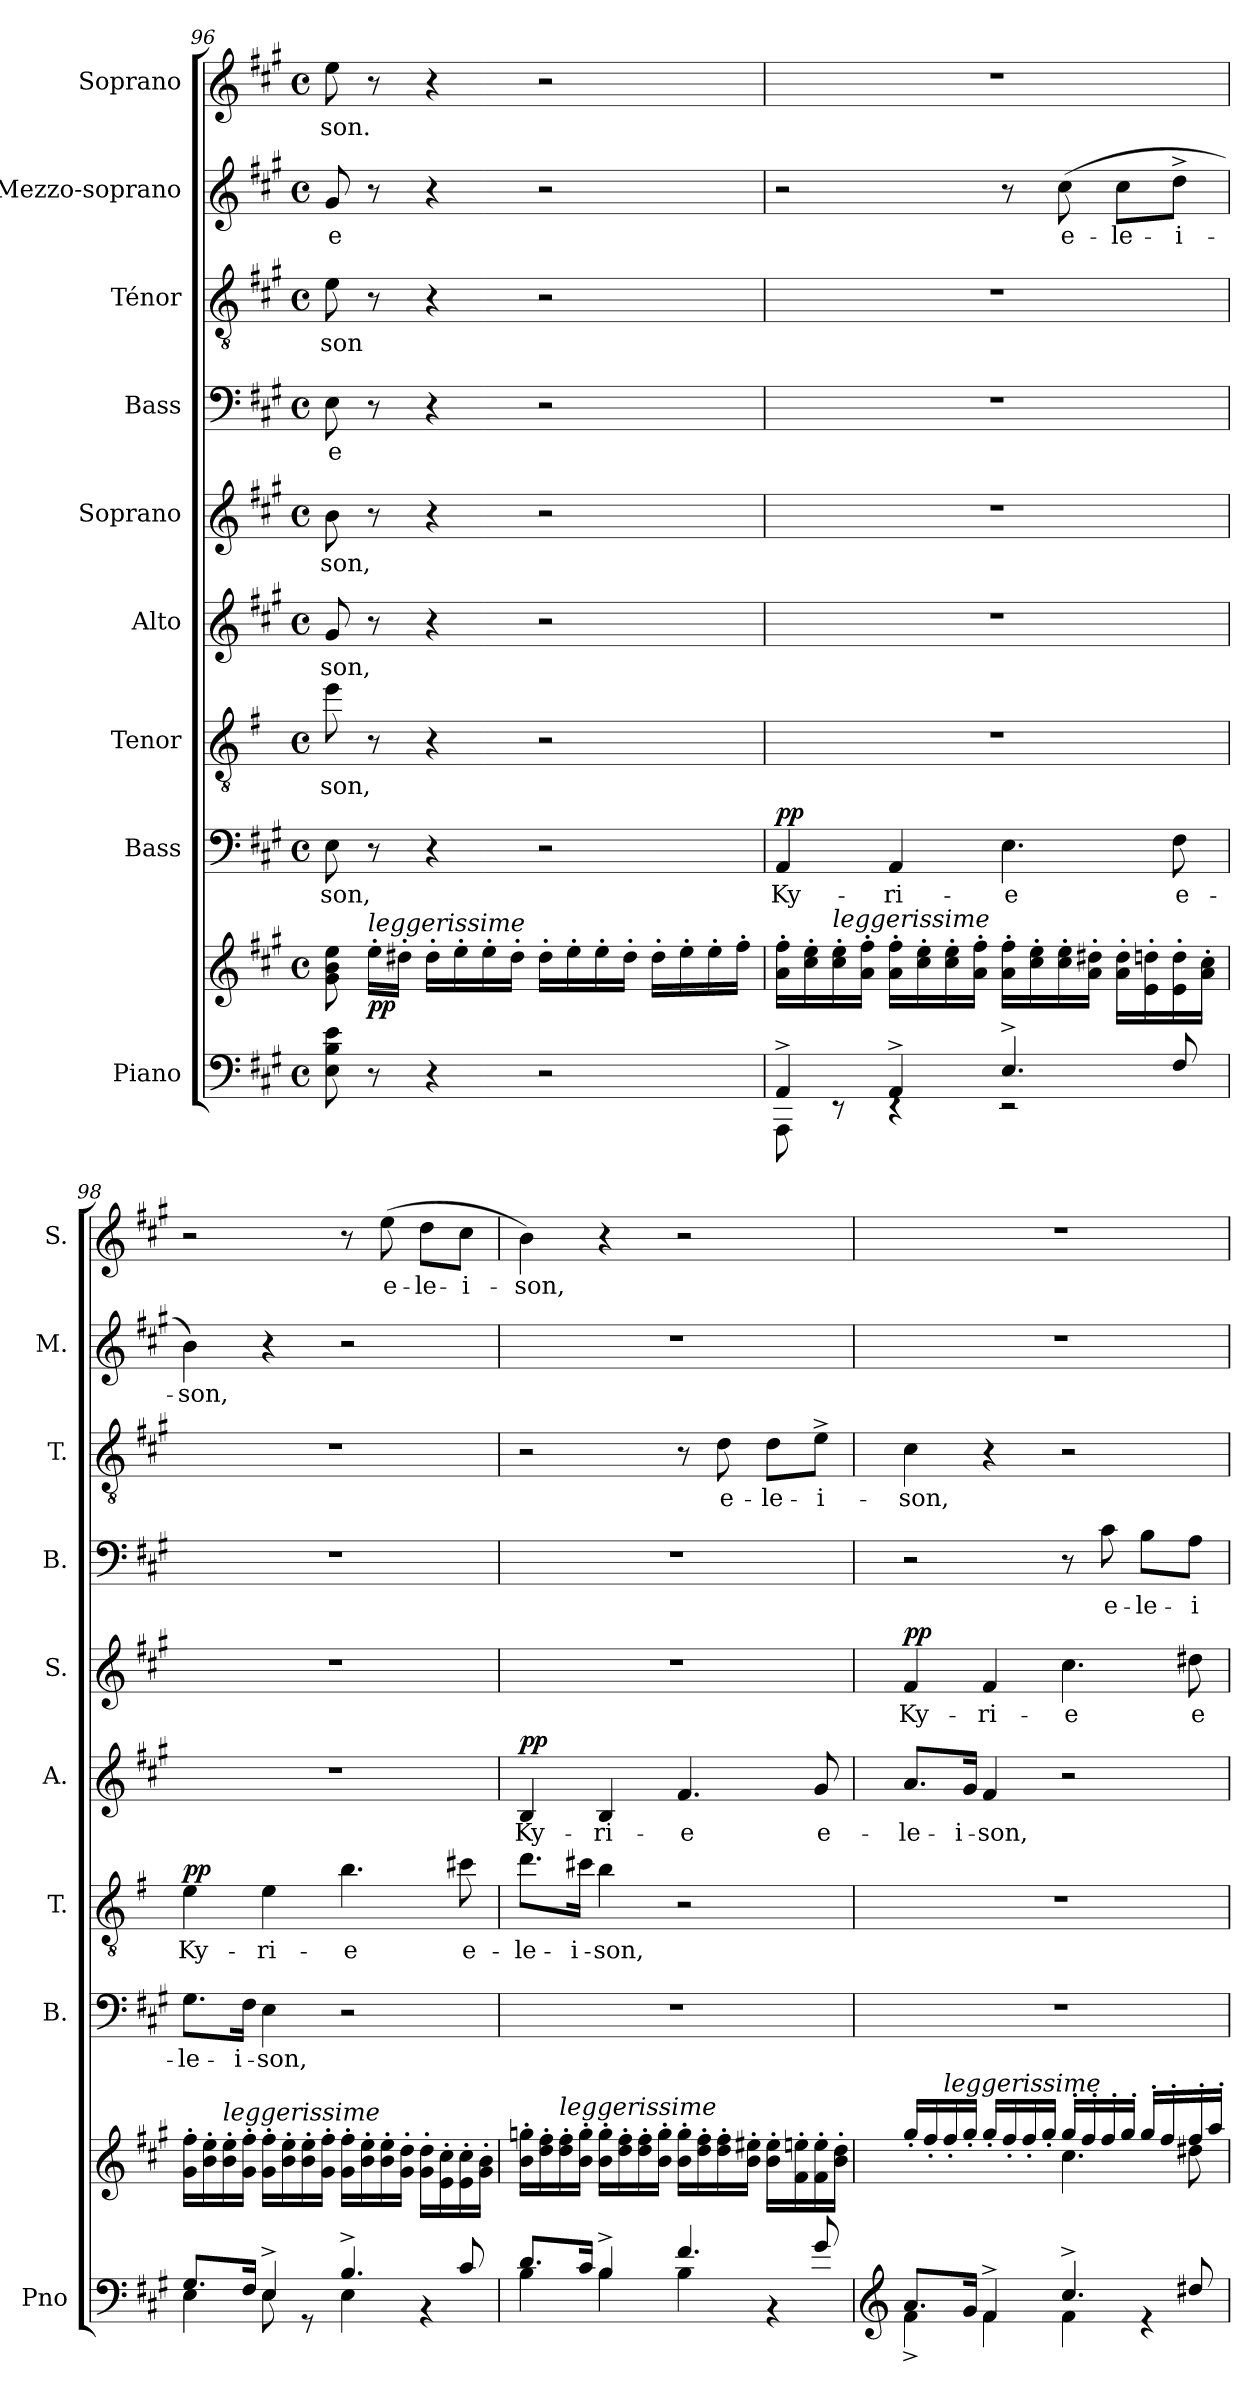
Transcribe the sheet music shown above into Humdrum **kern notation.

**kern	**kern	**dynam	**kern	**text	**dynam	**kern	**text	**dynam	**kern	**text	**dynam	**kern	**text	**dynam	**kern	**text	**kern	**text	**kern	**text	**kern	**text
*part9	*part9	*part9	*part8	*part8	*part8	*part7	*part7	*part7	*part6	*part6	*part6	*part5	*part5	*part5	*part4	*part4	*part3	*part3	*part2	*part2	*part1	*part1
*staff10	*staff9	*staff9/10	*staff8	*staff8	*staff8	*staff7	*staff7	*staff7	*staff6	*staff6	*staff6	*staff5	*staff5	*staff5	*staff4	*staff4	*staff3	*staff3	*staff2	*staff2	*staff1	*staff1
*I"Piano	*	*	*I"Bass	*	*	*I"Tenor	*	*	*I"Alto	*	*	*I"Soprano	*	*	*I"Bass	*	*I"Ténor	*	*I"Mezzo-soprano	*	*I"Soprano	*
*I'Pno	*	*	*I'B.	*	*	*I'T.	*	*	*I'A.	*	*	*I'S.	*	*	*I'B.	*	*I'T.	*	*I'M.	*	*I'S.	*
!!LO:PB:g=z
*clefF4	*clefG2	*	*clefF4	*	*	*clefGv2	*	*	*clefG2	*	*	*clefG2	*	*	*clefF4	*	*clefGv2	*	*clefG2	*	*clefG2	*
*	*	*	*	*	*	*ITrd8c14	*	*	*	*	*	*	*	*	*	*	*	*	*	*	*	*
*k[f#c#g#]	*k[f#c#g#]	*	*k[f#c#g#]	*	*	*k[f#]	*	*	*k[f#c#g#]	*	*	*k[f#c#g#]	*	*	*k[f#c#g#]	*	*k[f#c#g#]	*	*k[f#c#g#]	*	*k[f#c#g#]	*
*M4/4	*M4/4	*	*M4/4	*	*	*M4/4	*	*	*M4/4	*	*	*M4/4	*	*	*M4/4	*	*M4/4	*	*M4/4	*	*M4/4	*
*met(c)	*met(c)	*	*met(c)	*	*	*met(c)	*	*	*met(c)	*	*	*met(c)	*	*	*met(c)	*	*met(c)	*	*met(c)	*	*met(c)	*
=96	=96	=96	=96	=96	=96	=96	=96	=96	=96	=96	=96	=96	=96	=96	=96	=96	=96	=96	=96	=96	=96	=96
!	!	!	!	!LO:LY:b	!	!	!LO:LY:b	!	!	!LO:LY:b	!	!	!LO:LY:b	!	!	!LO:LY:b	!	!LO:LY:b	!	!LO:LY:b	!	!LO:LY:b
8E\ 8B\ 8e\	8g#\ 8b\ 8ee\	.	8E\	-son,	.	8ei\	-son,	.	8g#/	-son,	.	8b\	-son,	.	8E\	-e	8e\	-son	8g#/	-e	8ee\	-son.
!	!LO:TX:a:i:t=leggerissime	!	!	!	!	!	!	!	!	!	!	!	!	!	!	!	!	!	!	!	!	!
!	!	!LO:DY:b	!	!	!	!	!	!	!	!	!	!	!	!	!	!	!	!	!	!	!	!
8r	16ee'\LL	pp	8r	.	.	8r	.	.	8r	.	.	8r	.	.	8r	.	8r	.	8r	.	8r	.
.	16dd#X'\JJ	.	.	.	.	.	.	.	.	.	.	.	.	.	.	.	.	.	.	.	.	.
4r	16dd#'\LL	.	4r	.	.	4r	.	.	4r	.	.	4r	.	.	4r	.	4r	.	4r	.	4r	.
.	16ee'\	.	.	.	.	.	.	.	.	.	.	.	.	.	.	.	.	.	.	.	.	.
.	16ee'\	.	.	.	.	.	.	.	.	.	.	.	.	.	.	.	.	.	.	.	.	.
.	16dd#'\JJ	.	.	.	.	.	.	.	.	.	.	.	.	.	.	.	.	.	.	.	.	.
2r	16dd#'\LL	.	2r	.	.	2r	.	.	2r	.	.	2r	.	.	2r	.	2r	.	2r	.	2r	.
.	16ee'\	.	.	.	.	.	.	.	.	.	.	.	.	.	.	.	.	.	.	.	.	.
.	16ee'\	.	.	.	.	.	.	.	.	.	.	.	.	.	.	.	.	.	.	.	.	.
.	16dd#'\JJ	.	.	.	.	.	.	.	.	.	.	.	.	.	.	.	.	.	.	.	.	.
.	16dd#'\LL	.	.	.	.	.	.	.	.	.	.	.	.	.	.	.	.	.	.	.	.	.
.	16ee'\	.	.	.	.	.	.	.	.	.	.	.	.	.	.	.	.	.	.	.	.	.
.	16ee'\	.	.	.	.	.	.	.	.	.	.	.	.	.	.	.	.	.	.	.	.	.
.	16ff#'\JJ	.	.	.	.	.	.	.	.	.	.	.	.	.	.	.	.	.	.	.	.	.
=97	=97	=97	=97	=97	=97	=97	=97	=97	=97	=97	=97	=97	=97	=97	=97	=97	=97	=97	=97	=97	=97	=97
*^	*	*	*	*	*	*	*	*	*	*	*	*	*	*	*	*	*	*	*	*	*	*
!	!	!	!	!	!LO:LY:b	!LO:DY:a	!	!	!	!	!	!	!	!	!	!	!	!	!	!	!	!	!
4AA^/	8AAA\	16a\' 16ff#\'LL	.	4AA/	Ky-	pp	1r	.	.	1r	.	.	1r	.	.	1r	.	1r	.	2r	.	1r	.
.	.	16cc#\' 16ee\'	.	.	.	.	.	.	.	.	.	.	.	.	.	.	.	.	.	.	.	.	.
!	!	!LO:TX:a:i:t=leggerissime	!	!	!	!	!	!	!	!	!	!	!	!	!	!	!	!	!	!	!	!	!
.	8rEE	16cc#\' 16ee\'	.	.	.	.	.	.	.	.	.	.	.	.	.	.	.	.	.	.	.	.	.
.	.	16a\' 16ff#\'JJ	.	.	.	.	.	.	.	.	.	.	.	.	.	.	.	.	.	.	.	.	.
!	!	!	!	!	!LO:LY:b	!	!	!	!	!	!	!	!	!	!	!	!	!	!	!	!	!	!
4AA^/	4rEE	16a\' 16ff#\'LL	.	4AA/	-ri-	.	.	.	.	.	.	.	.	.	.	.	.	.	.	.	.	.	.
.	.	16cc#\' 16ee\'	.	.	.	.	.	.	.	.	.	.	.	.	.	.	.	.	.	.	.	.	.
.	.	16cc#\' 16ee\'	.	.	.	.	.	.	.	.	.	.	.	.	.	.	.	.	.	.	.	.	.
.	.	16a\' 16ff#\'JJ	.	.	.	.	.	.	.	.	.	.	.	.	.	.	.	.	.	.	.	.	.
!	!	!	!	!	!LO:LY:b	!	!	!	!	!	!	!	!	!	!	!	!	!	!	!	!	!	!
4.E^/	2rEE	16a\' 16ff#\'LL	.	4.E\	-e	.	.	.	.	.	.	.	.	.	.	.	.	.	.	8r	.	.	.
.	.	16cc#\' 16ee\'	.	.	.	.	.	.	.	.	.	.	.	.	.	.	.	.	.	.	.	.	.
!	!	!	!	!	!	!	!	!	!	!	!	!	!	!	!	!	!	!	!	!	!LO:LY:b	!	!
.	.	16cc#\' 16ee\'	.	.	.	.	.	.	.	.	.	.	.	.	.	.	.	.	.	(8cc#\	e-	.	.
.	.	16a\' 16dd#X\'JJ	.	.	.	.	.	.	.	.	.	.	.	.	.	.	.	.	.	.	.	.	.
!	!	!	!	!	!	!	!	!	!	!	!	!	!	!	!	!	!	!	!	!	!LO:LY:b	!	!
.	.	16a\' 16dd#\'LL	.	.	.	.	.	.	.	.	.	.	.	.	.	.	.	.	.	8cc#\L	-le-	.	.
.	.	16e\' 16ddn\'	.	.	.	.	.	.	.	.	.	.	.	.	.	.	.	.	.	.	.	.	.
!	!	!	!	!	!LO:LY:b	!	!	!	!	!	!	!	!	!	!	!	!	!	!	!	!LO:LY:b	!	!
8F#/	.	16e\' 16dd\'	.	8F#\	e-	.	.	.	.	.	.	.	.	.	.	.	.	.	.	8dd^\J	-i-	.	.
.	.	16a\' 16cc#\'JJ	.	.	.	.	.	.	.	.	.	.	.	.	.	.	.	.	.	.	.	.	.
=98	=98	=98	=98	=98	=98	=98	=98	=98	=98	=98	=98	=98	=98	=98	=98	=98	=98	=98	=98	=98	=98	=98	=98
!	!	!	!	!	!LO:LY:b	!	!	!LO:LY:b	!LO:DY:a	!	!	!	!	!	!	!	!	!	!	!	!LO:LY:b	!	!
8.G#/L	4E\	16g#\' 16ff#\'LL	.	8.G#\L	-le-	.	4Ei\	Ky-	pp	1r	.	.	1r	.	.	1r	.	1r	.	4b\)	-son,	2r	.
.	.	16b\' 16ee\'	.	.	.	.	.	.	.	.	.	.	.	.	.	.	.	.	.	.	.	.	.
!	!	!LO:TX:a:i:t=leggerissime	!	!	!	!	!	!	!	!	!	!	!	!	!	!	!	!	!	!	!	!	!
.	.	16b\' 16ee\'	.	.	.	.	.	.	.	.	.	.	.	.	.	.	.	.	.	.	.	.	.
!	!	!	!	!	!LO:LY:b	!	!	!	!	!	!	!	!	!	!	!	!	!	!	!	!	!	!
16F#/Jk	.	16g#\' 16ff#\'JJ	.	16F#\Jk	-i-	.	.	.	.	.	.	.	.	.	.	.	.	.	.	.	.	.	.
!	!	!	!	!	!LO:LY:b	!	!	!LO:LY:b	!	!	!	!	!	!	!	!	!	!	!	!	!	!	!
4E^/	8E\	16g#\' 16ff#\'LL	.	4E\	-son,	.	4Ei\	-ri-	.	.	.	.	.	.	.	.	.	.	.	4r	.	.	.
.	.	16b\' 16ee\'	.	.	.	.	.	.	.	.	.	.	.	.	.	.	.	.	.	.	.	.	.
.	8r	16b\' 16ee\'	.	.	.	.	.	.	.	.	.	.	.	.	.	.	.	.	.	.	.	.	.
.	.	16g#\' 16ff#\'JJ	.	.	.	.	.	.	.	.	.	.	.	.	.	.	.	.	.	.	.	.	.
!	!	!	!	!	!	!	!	!LO:LY:b	!	!	!	!	!	!	!	!	!	!	!	!	!	!	!
4.B^/	4E\	16g#\' 16ff#\'LL	.	2r	.	.	4.Bi\	-e	.	.	.	.	.	.	.	.	.	.	.	2r	.	8r	.
.	.	16b\' 16ee\'	.	.	.	.	.	.	.	.	.	.	.	.	.	.	.	.	.	.	.	.	.
!	!	!	!	!	!	!	!	!	!	!	!	!	!	!	!	!	!	!	!	!	!	!	!LO:LY:b
.	.	16b\' 16ee\'	.	.	.	.	.	.	.	.	.	.	.	.	.	.	.	.	.	.	.	(8ee\	e-
.	.	16g#\' 16dd\'JJ	.	.	.	.	.	.	.	.	.	.	.	.	.	.	.	.	.	.	.	.	.
!	!	!	!	!	!	!	!	!	!	!	!	!	!	!	!	!	!	!	!	!	!	!	!LO:LY:b
.	4r	16g#\' 16dd\'LL	.	.	.	.	.	.	.	.	.	.	.	.	.	.	.	.	.	.	.	8dd\L	-le-
.	.	16e\' 16cc#\'	.	.	.	.	.	.	.	.	.	.	.	.	.	.	.	.	.	.	.	.	.
!	!	!	!	!	!	!	!	!LO:LY:b	!	!	!	!	!	!	!	!	!	!	!	!	!	!	!LO:LY:b
8c#/	.	16e\' 16cc#\'	.	.	.	.	8c#Xi\	e-	.	.	.	.	.	.	.	.	.	.	.	.	.	8cc#\J	-i-
.	.	16g#\' 16b\'JJ	.	.	.	.	.	.	.	.	.	.	.	.	.	.	.	.	.	.	.	.	.
!!LO:PB:g=z
=99	=99	=99	=99	=99	=99	=99	=99	=99	=99	=99	=99	=99	=99	=99	=99	=99	=99	=99	=99	=99	=99	=99	=99
!	!	!	!	!	!	!	!	!LO:LY:b	!	!	!LO:LY:b	!LO:DY:a	!	!	!	!	!	!	!	!	!	!	!LO:LY:b
8.d/L	4B\	16b\' 16ggn\'LL	.	1r	.	.	8.di\L	-le-	.	4B/	Ky-	pp	1r	.	.	1r	.	2r	.	1r	.	4b\)	-son,
.	.	16dd\' 16ff#\'	.	.	.	.	.	.	.	.	.	.	.	.	.	.	.	.	.	.	.	.	.
!	!	!LO:TX:a:i:t=leggerissime	!	!	!	!	!	!	!	!	!	!	!	!	!	!	!	!	!	!	!	!	!
.	.	16dd\' 16ff#\'	.	.	.	.	.	.	.	.	.	.	.	.	.	.	.	.	.	.	.	.	.
!	!	!	!	!	!	!	!	!LO:LY:b	!	!	!	!	!	!	!	!	!	!	!	!	!	!	!
16c#/Jk	.	16b\' 16gg\'JJ	.	.	.	.	16c#Xi\Jk	-i-	.	.	.	.	.	.	.	.	.	.	.	.	.	.	.
!	!	!	!	!	!	!	!	!LO:LY:b	!	!	!LO:LY:b	!	!	!	!	!	!	!	!	!	!	!	!
4B^/	4B\	16b\' 16gg\'LL	.	.	.	.	4Bi\	-son,	.	4B/	-ri-	.	.	.	.	.	.	.	.	.	.	4r	.
.	.	16dd\' 16ff#\'	.	.	.	.	.	.	.	.	.	.	.	.	.	.	.	.	.	.	.	.	.
.	.	16dd\' 16ff#\'	.	.	.	.	.	.	.	.	.	.	.	.	.	.	.	.	.	.	.	.	.
.	.	16b\' 16gg\'JJ	.	.	.	.	.	.	.	.	.	.	.	.	.	.	.	.	.	.	.	.	.
!	!	!	!	!	!	!	!	!	!	!	!LO:LY:b	!	!	!	!	!	!	!	!	!	!	!	!
4.f#/	4B\	16b\' 16gg\'LL	.	.	.	.	2r	.	.	4.f#/	-e	.	.	.	.	.	.	8r	.	.	.	2r	.
.	.	16dd\' 16ff#\'	.	.	.	.	.	.	.	.	.	.	.	.	.	.	.	.	.	.	.	.	.
!	!	!	!	!	!	!	!	!	!	!	!	!	!	!	!	!	!	!	!LO:LY:b	!	!	!	!
.	.	16dd\' 16ff#\'	.	.	.	.	.	.	.	.	.	.	.	.	.	.	.	8d\	e-	.	.	.	.
.	.	16b\' 16ee#X\'JJ	.	.	.	.	.	.	.	.	.	.	.	.	.	.	.	.	.	.	.	.	.
!	!	!	!	!	!	!	!	!	!	!	!	!	!	!	!	!	!	!	!LO:LY:b	!	!	!	!
.	4r	16b\' 16ee#\'LL	.	.	.	.	.	.	.	.	.	.	.	.	.	.	.	8d\L	-le-	.	.	.	.
.	.	16f#\' 16een\'	.	.	.	.	.	.	.	.	.	.	.	.	.	.	.	.	.	.	.	.	.
!	!	!	!	!	!	!	!	!	!	!	!LO:LY:b	!	!	!	!	!	!	!	!LO:LY:b	!	!	!	!
8g#/	.	16f#\' 16ee\'	.	.	.	.	.	.	.	8g#/	e-	.	.	.	.	.	.	8e^\J	-i-	.	.	.	.
.	.	16b\' 16dd\'JJ	.	.	.	.	.	.	.	.	.	.	.	.	.	.	.	.	.	.	.	.	.
=100	=100	=100	=100	=100	=100	=100	=100	=100	=100	=100	=100	=100	=100	=100	=100	=100	=100	=100	=100	=100	=100	=100	=100
*clefG2	*	*	*	*	*	*	*	*	*	*	*	*	*	*	*	*	*	*	*	*	*	*	*
*	*	*^	*	*	*	*	*	*	*	*	*	*	*	*	*	*	*	*	*	*	*	*	*
!	!	!	!	!	!	!	!	!	!	!	!	!LO:LY:b	!	!	!LO:LY:b	!LO:DY:a	!	!	!	!LO:LY:b	!	!	!	!
8.a/L	4f#^\	16gg#'/LL	2ryy	.	1r	.	.	1r	.	.	8.a/L	-le-	.	4f#/	Ky-	pp	2r	.	4c#\	-son,	1r	.	1r	.
.	.	16ff#'/	.	.	.	.	.	.	.	.	.	.	.	.	.	.	.	.	.	.	.	.	.	.
!	!	!LO:TX:a:i:t=leggerissime	!	!	!	!	!	!	!	!	!	!	!	!	!	!	!	!	!	!	!	!	!	!
.	.	16ff#'/	.	.	.	.	.	.	.	.	.	.	.	.	.	.	.	.	.	.	.	.	.	.
!	!	!	!	!	!	!	!	!	!	!	!	!LO:LY:b	!	!	!	!	!	!	!	!	!	!	!	!
16g#/Jk	.	16gg#'/JJ	.	.	.	.	.	.	.	.	16g#/Jk	-i-	.	.	.	.	.	.	.	.	.	.	.	.
!	!	!	!	!	!	!	!	!	!	!	!	!LO:LY:b	!	!	!LO:LY:b	!	!	!	!	!	!	!	!	!
4f#^/	4f#\	16gg#'/LL	.	.	.	.	.	.	.	.	4f#/	-son,	.	4f#/	-ri-	.	.	.	4r	.	.	.	.	.
.	.	16ff#'/	.	.	.	.	.	.	.	.	.	.	.	.	.	.	.	.	.	.	.	.	.	.
.	.	16ff#'/	.	.	.	.	.	.	.	.	.	.	.	.	.	.	.	.	.	.	.	.	.	.
.	.	16gg#'/JJ	.	.	.	.	.	.	.	.	.	.	.	.	.	.	.	.	.	.	.	.	.	.
!	!	!	!	!	!	!	!	!	!	!	!	!	!	!	!LO:LY:b	!	!	!	!	!	!	!	!	!
4.cc#^/	4f#\	16gg#'/LL	4.cc#\	.	.	.	.	.	.	.	2r	.	.	4.cc#\	-e	.	8r	.	2r	.	.	.	.	.
.	.	16ff#'/	.	.	.	.	.	.	.	.	.	.	.	.	.	.	.	.	.	.	.	.	.	.
!	!	!	!	!	!	!	!	!	!	!	!	!	!	!	!	!	!	!LO:LY:b	!	!	!	!	!	!
.	.	16ff#'/	.	.	.	.	.	.	.	.	.	.	.	.	.	.	8c#\	e-	.	.	.	.	.	.
.	.	16gg#'/JJ	.	.	.	.	.	.	.	.	.	.	.	.	.	.	.	.	.	.	.	.	.	.
!	!	!	!	!	!	!	!	!	!	!	!	!	!	!	!	!	!	!LO:LY:b	!	!	!	!	!	!
.	4r	16gg#'/LL	.	.	.	.	.	.	.	.	.	.	.	.	.	.	8B\L	-le-	.	.	.	.	.	.
.	.	16ff#'/	.	.	.	.	.	.	.	.	.	.	.	.	.	.	.	.	.	.	.	.	.	.
!	!	!	!	!	!	!	!	!	!	!	!	!	!	!	!LO:LY:b	!	!	!LO:LY:b	!	!	!	!	!	!
8dd#X/	.	16ff#'/	8dd#X\	.	.	.	.	.	.	.	.	.	.	8dd#X\	e-	.	8A\J	-i-	.	.	.	.	.	.
.	.	16aa'/JJ	.	.	.	.	.	.	.	.	.	.	.	.	.	.	.	.	.	.	.	.	.	.
*v	*v	*	*	*	*	*	*	*	*	*	*	*	*	*	*	*	*	*	*	*	*	*	*	*
*	*v	*v	*	*	*	*	*	*	*	*	*	*	*	*	*	*	*	*	*	*	*	*	*
=	=	=	=	=	=	=	=	=	=	=	=	=	=	=	=	=	=	=	=	=	=	=
*-	*-	*-	*-	*-	*-	*-	*-	*-	*-	*-	*-	*-	*-	*-	*-	*-	*-	*-	*-	*-	*-	*-
